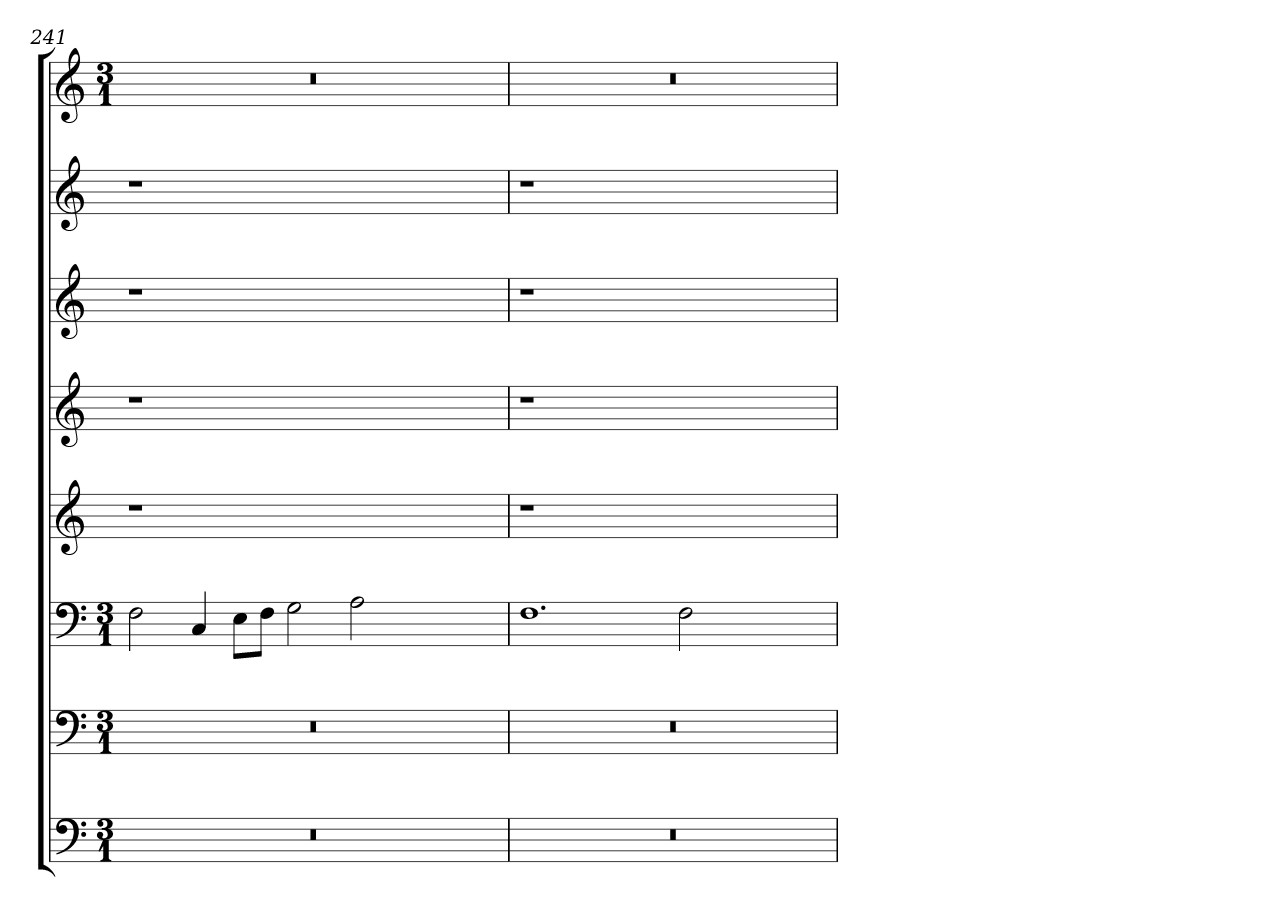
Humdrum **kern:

**kern	**kern	**kern	**kern	**kern	**kern	**kern	**kern
*part8	*part7	*part6	*part5	*part4	*part3	*part2	*part1
*staff8	*staff7	*staff6	*staff5	*staff4	*staff3	*staff2	*staff1
*clefF4	*clefF4	*clefF4	*clefG2	*clefG2	*clefG2	*clefG2	*clefG2
*k[]	*k[]	*k[]	*k[]	*k[]	*k[]	*k[]	*k[]
*C:	*C:	*C:	*C:	*C:	*C:	*C:	*C:
*M3/1	*M3/1	*M3/1	*	*	*	*	*M3/1
=241	=241	=241	=241	=241	=241	=241	=241
0.r	0.r	2F\	1r	1r	1r	1r	0.r
.	.	4C/	.	.	.	.	.
.	.	8E\L	.	.	.	.	.
.	.	8F\J	.	.	.	.	.
.	.	2G\	0ryy	0ryy	0ryy	0ryy	.
.	.	2A\	.	.	.	.	.
.	.	1ryy	.	.	.	.	.
=242	=242	=242	=242	=242	=242	=242	=242
0.r	0.r	1.F	1r	1r	1r	1r	0.r
.	.	.	0ryy	0ryy	0ryy	0ryy	.
.	.	2F\	.	.	.	.	.
.	.	1ryy	.	.	.	.	.
=	=	=	=	=	=	=	=
*-	*-	*-	*-	*-	*-	*-	*-
